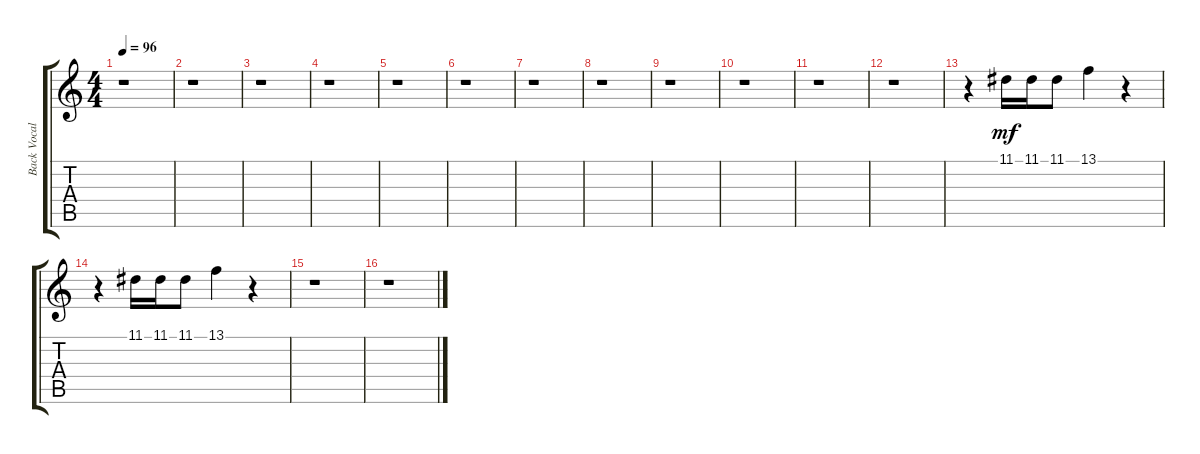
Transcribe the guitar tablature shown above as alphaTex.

\track ("Back Vocals" "Back Vocal") {instrument lead2sawtooth}
\staff {score tabs}
\tuning (E4 B3 G3 D3 A2 E2) {hide}
\ts (4 4)
\tempo 96
\clef g2
\ks c
r.1{dy mf} |
r.1 |
r.1 |
r.1 |
r.1 |
r.1 |
r.1 |
r.1 |
r.1 |
r.1 |
r.1 |
r.1 |
r.4 11.1.16 11.1.16 11.1.8 13.1.4 r.4 |
r.4 11.1.16 11.1.16 11.1.8 13.1.4 r.4 |
r.1 |
r.1
